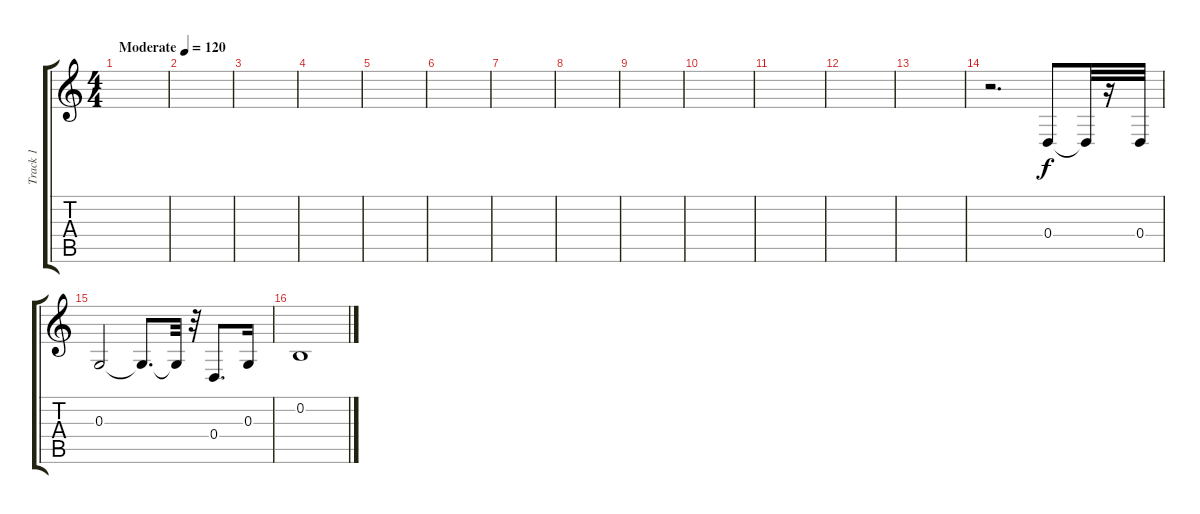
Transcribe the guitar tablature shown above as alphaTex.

\track ("Track 1" "Track 1") {instrument trumpet}
\staff {score tabs}
\tuning (E4 B3 G3 D3 A2 E2) {hide}
\ts (4 4)
\tempo (120 "Moderate")
\clef g2
\ks c
|
|
|
|
|
|
|
|
|
|
|
|
|
r.2{d instrument bassoon} 0.4.8 0.4{t}.32 r.16 0.4.32 |
0.3.2 0.3{t}.8{d} 0.3{t}.32 r.32 0.4.8{d} 0.3.16 |
0.2.1
